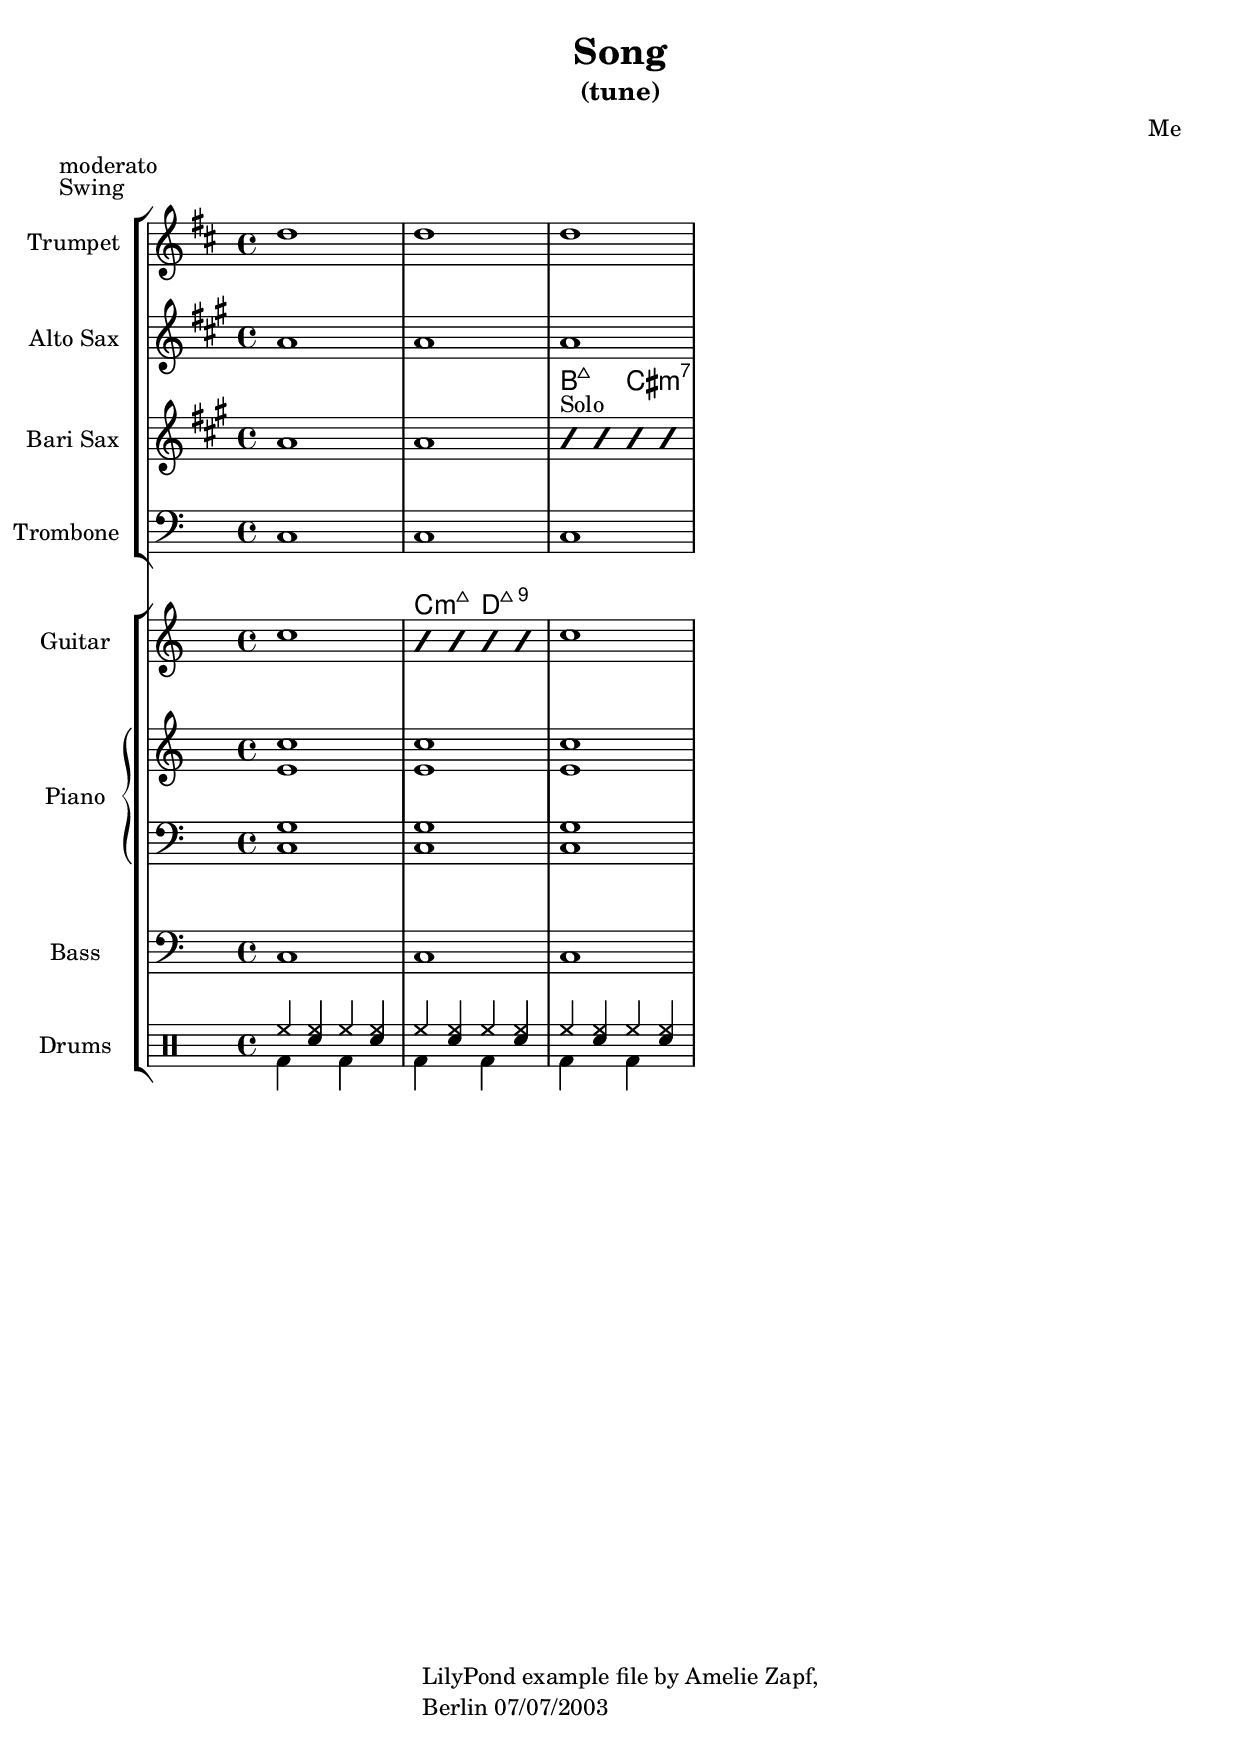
%% DO NOT EDIT this file manually; it is automatically
%% generated from LSR http://lsr.dsi.unimi.it
%% Make any changes in LSR itself, or in Documentation/snippets/new/ ,
%% and then run scripts/auxiliar/makelsr.py
%%
%% This file is in the public domain.
\version "2.13.51"

\header {
  lsrtags = "keyboards, percussion, fretted-strings, template"

%% Translation of GIT committish: 59caa3adce63114ca7972d18f95d4aadc528ec3d
  texidoces = "
Ésta es una plantilla bastante avanzada, para un conjunto de
jazz. Observe que la notación de todos los instrumentos está en
@code{\\key c \\major} (Do mayor). Esto se refiere al tono de
concierto; la armadura se transporta automáticamente si la música está
dentro de una sección @code{\\transpose}.

"
  doctitlees = "Plantilla para combo de jazz"


%% Translation of GIT committish: 0a868be38a775ecb1ef935b079000cebbc64de40
  texidocde = "
Hier ist ein ziemlich kompliziertes Beispiel für ein Jazz-Ensemble. Achtung:
Alle Instrumente sind in @code{\\key c \major} (C-Dur) notiert. Das bezieht sich
auf die klingende Musik: LilyPond transponiert die Tonart automatisch, wenn
sich die Noten innerhalb eines @code{\\transpose}-Abschnitts befinden.

"

  doctitlede = "Vorlage für Jazz-Combo"

%% Translation of GIT committish: bdfe3dc8175a2d7e9ea0800b5b04cfb68fe58a7a
  texidocfr = "
Bien que compliqué de prime abord, voici un canevas tout à fait indiqué
pour les ensembles de jazz.  Vous noterez que tous les instruments sont
notés en ut (@code{\\key c \major}), la tonalité de concert.  Les notes
seront automatiquement transposée dès lors qu'elles seront inscrites
dans une section @code{\\transpose}.

"
  doctitlefr = "Symboles de jazz"

  texidoc = "
This is quite an advanced template, for a jazz ensemble. Note that all
instruments are notated in @code{\\key c \\major}. This refers to the
key in concert pitch; the key will be automatically transposed if the
music is within a @code{\\transpose} section.

"
  doctitle = "Jazz combo template"
} % begin verbatim

\header {
  title = "Song"
  subtitle = "(tune)"
  composer = "Me"
  meter = "moderato"
  piece = "Swing"
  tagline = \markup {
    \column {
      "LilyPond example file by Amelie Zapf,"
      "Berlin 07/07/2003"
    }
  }
}

%#(set-global-staff-size 16)
\include "english.ly"

%%%%%%%%%%%% Some macros %%%%%%%%%%%%%%%%%%%

sl = {
  \override NoteHead #'style = #'slash
  \override Stem #'transparent = ##t
}
nsl = {
  \revert NoteHead #'style
  \revert Stem #'transparent
}
crOn = \override NoteHead #'style = #'cross
crOff = \revert NoteHead #'style

%% insert chord name style stuff here.

jazzChords = { }

%%%%%%%%%%%% Keys'n'thangs %%%%%%%%%%%%%%%%%

global = { \time 4/4 }

Key = { \key c \major }

% ############ Horns ############

% ------ Trumpet ------
trpt = \transpose c d \relative c'' {
  \Key
  c1 | c | c |
}
trpHarmony = \transpose c' d {
  \jazzChords
}
trumpet = {
  \global
  \set Staff.instrumentName = #"Trumpet"
  \clef treble
  <<
    \trpt
  >>
}

% ------ Alto Saxophone ------
alto = \transpose c a \relative c' {
  \Key
  c1 | c | c |
}
altoHarmony = \transpose c' a {
  \jazzChords
}
altoSax = {
  \global
  \set Staff.instrumentName = #"Alto Sax"
  \clef treble
  <<
    \alto
  >>
}

% ------ Baritone Saxophone ------
bari = \transpose c a' \relative c {
  \Key
  c1
  c1
  \sl
  d4^"Solo" d d d
  \nsl
}
bariHarmony = \transpose c' a \chordmode {
  \jazzChords s1 s d2:maj e:m7
}
bariSax = {
  \global
  \set Staff.instrumentName = #"Bari Sax"
  \clef treble
  <<
    \bari
  >>
}

% ------ Trombone ------
tbone = \relative c {
  \Key
  c1 | c | c
}
tboneHarmony = \chordmode {
  \jazzChords
}
trombone = {
  \global
  \set Staff.instrumentName = #"Trombone"
  \clef bass
  <<
    \tbone
  >>
}

% ############ Rhythm Section #############

% ------ Guitar ------
gtr = \relative c'' {
  \Key
  c1
  \sl
  b4 b b b
  \nsl
  c1
}
gtrHarmony = \chordmode {
  \jazzChords
  s1 c2:min7+ d2:maj9
}
guitar = {
  \global
  \set Staff.instrumentName = #"Guitar"
  \clef treble
  <<
    \gtr
  >>
}

%% ------ Piano ------
rhUpper = \relative c'' {
  \voiceOne
  \Key
  c1 | c | c
}
rhLower = \relative c' {
  \voiceTwo
  \Key
  e1 | e | e
}

lhUpper = \relative c' {
  \voiceOne
  \Key
  g1 | g | g
}
lhLower = \relative c {
  \voiceTwo
  \Key
  c1 | c | c
}

PianoRH = {
  \clef treble
  \global
  \set Staff.midiInstrument = #"acoustic grand"
  <<
    \new Voice = "one" \rhUpper
    \new Voice = "two" \rhLower
  >>
}
PianoLH = {
  \clef bass
  \global
  \set Staff.midiInstrument = #"acoustic grand"
  <<
    \new Voice = "one" \lhUpper
    \new Voice = "two" \lhLower
  >>
}

piano = {
  <<
    \set PianoStaff.instrumentName = #"Piano"
    \new Staff = "upper" \PianoRH
    \new Staff = "lower" \PianoLH
  >>
}

% ------ Bass Guitar ------
Bass = \relative c {
  \Key
  c1 | c | c
}
bass = {
  \global
  \set Staff.instrumentName = #"Bass"
  \clef bass
  <<
    \Bass
  >>
}

% ------ Drums ------
up = \drummode {
  \voiceOne
  hh4 <hh sn> hh <hh sn>
  hh4 <hh sn> hh <hh sn>
  hh4 <hh sn> hh <hh sn>
}
down = \drummode {
  \voiceTwo
  bd4 s bd s
  bd4 s bd s
  bd4 s bd s
}

drumContents = {
  \global
  <<
    \set DrumStaff.instrumentName = #"Drums"
    \new DrumVoice \up
    \new DrumVoice \down
  >>
}

%%%%%%%%% It All Goes Together Here %%%%%%%%%%%%%%%%%%%%%%

\score {
  <<
    \new StaffGroup = "horns" <<
      \new Staff = "trumpet" \trumpet
      \new Staff = "altosax" \altoSax
      \new ChordNames = "barichords" \bariHarmony
      \new Staff = "barisax" \bariSax
      \new Staff = "trombone" \trombone
    >>

    \new StaffGroup = "rhythm" <<
      \new ChordNames = "chords" \gtrHarmony
      \new Staff = "guitar" \guitar
      \new PianoStaff = "piano" \piano
      \new Staff = "bass" \bass
      \new DrumStaff \drumContents
    >>
  >>
  \layout {
    \context { \Staff \RemoveEmptyStaves }
    \context {
      \Score
      \override BarNumber #'padding = #3
      \override RehearsalMark #'padding = #2
      skipBars = ##t
    }
  }
  \midi { }
}

